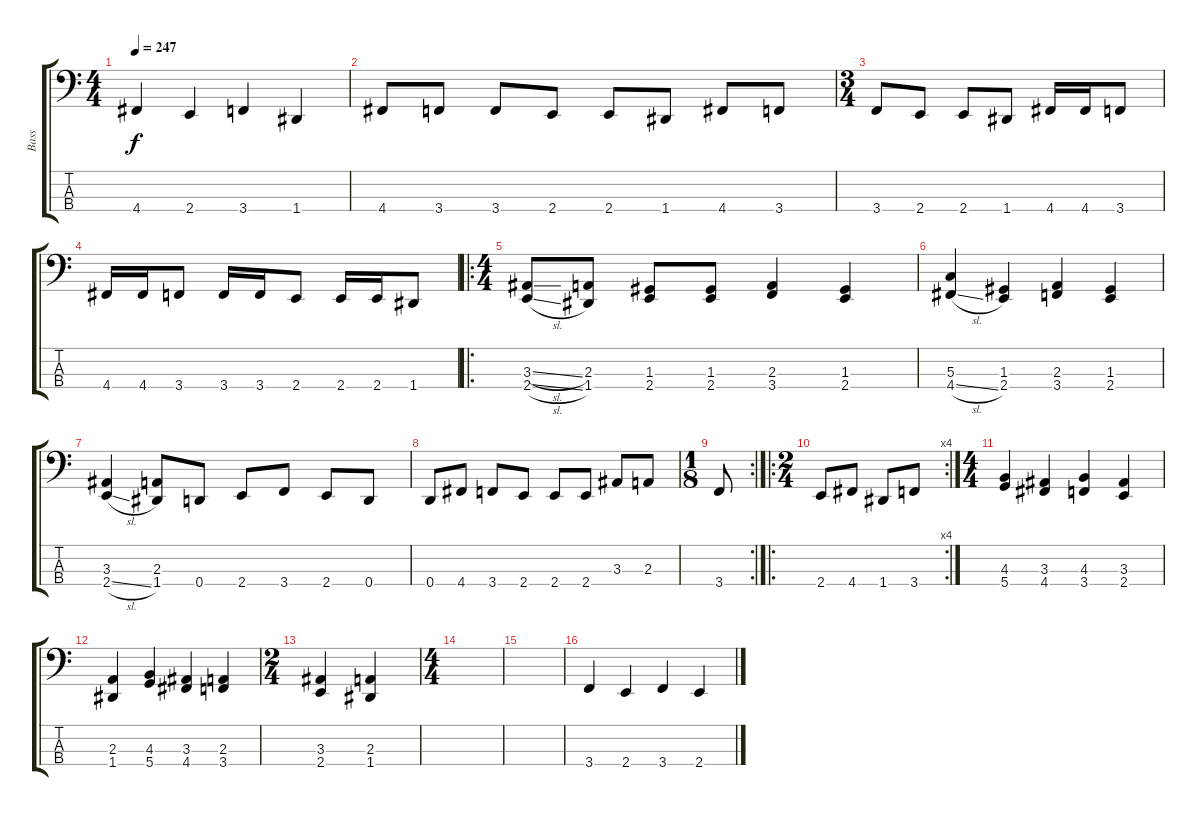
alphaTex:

\track ("Bass" "Bass") {instrument electricbassfinger}
\staff {score tabs}
\tuning (F2 C2 G1 D1) {hide}
\ts (4 4)
\tempo 247
\clef f4
\ks c
4.4.4{dy f instrument electricbassfinger} 2.4.4 3.4.4 1.4.4 |
4.4.8 3.4.8 3.4.8 2.4.8 2.4.8 1.4.8 4.4.8 3.4.8 |
\ts (3 4)
3.4.8 2.4.8 2.4.8 1.4.8 4.4.16 4.4.16 3.4.8 |
4.4.16 4.4.16 3.4.8 3.4.16 3.4.16 2.4.8 2.4.16 2.4.16 1.4.8 |
\ro
\ts (4 4)
(3.3{sl} 2.4{sl}).8 (2.3 1.4).8 (1.3 2.4).8 (1.3 2.4).8 (2.3 3.4).4 (1.3 2.4).4 |
(5.3 4.4{sl}).4 (1.3 2.4).4 (2.3 3.4).4 (1.3 2.4).4 |
(3.3 2.4{sl}).4 (2.3 1.4).8 0.4.8 2.4.8 3.4.8 2.4.8 0.4.8 |
0.4.8 4.4.8 3.4.8 2.4.8 2.4.8 2.4.8 3.3.8 2.3.8 |
\rc 2
\ts (1 8)
3.4.8 |
\ro
\rc 4
\ts (2 4)
2.4.8 4.4.8 1.4.8 3.4.8 |
\ts (4 4)
(4.3 5.4).4 (3.3 4.4).4 (4.3 3.4).4 (3.3 2.4).4 |
(2.3 1.4).4 (4.3 5.4).4 (3.3 4.4).4 (2.3 3.4).4 |
\ts (2 4)
(3.3 2.4).4 (2.3 1.4).4 |
\ts (4 4)
|
|
3.4.4 2.4.4 3.4.4 2.4.4
